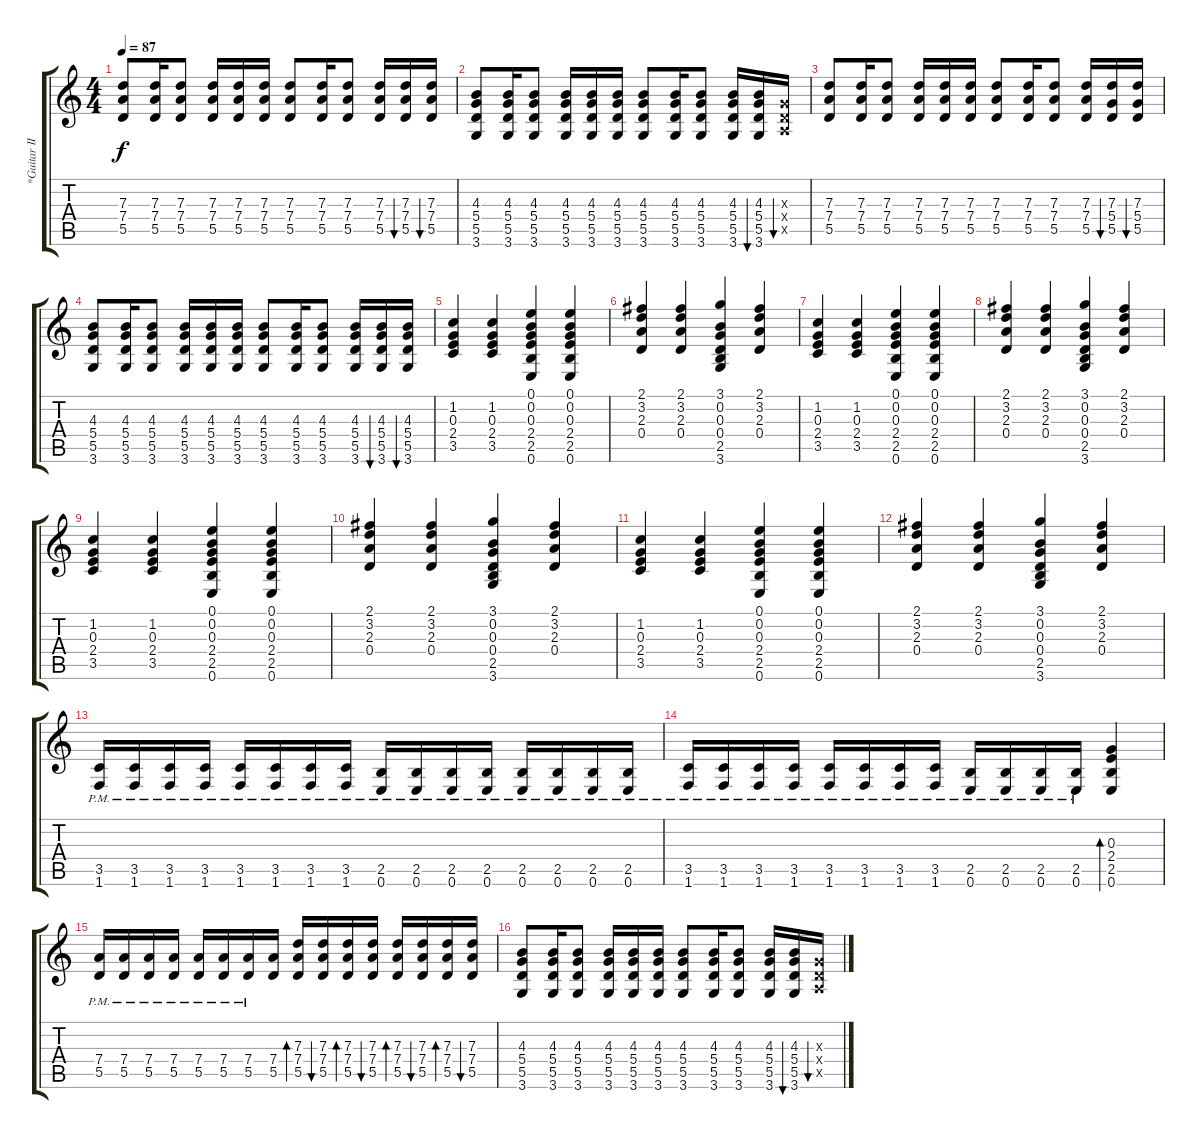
\track ("*Guitar II" "*Guitar II") {instrument overdrivenguitar}
\staff {score tabs}
\tuning (E4 B3 G3 D3 A2 E2) {hide}
\ts (4 4)
\tempo 87
\clef g2
\ks c
(7.3 7.4 5.5).8{dy f} (7.3 7.4 5.5).16 (7.3 7.4 5.5).8 (7.3 7.4 5.5).16 (7.3 7.4 5.5).16 (7.3 7.4 5.5).16 (7.3 7.4 5.5).8 (7.3 7.4 5.5).16 (7.3 7.4 5.5).8 (7.3 7.4 5.5).16 (7.3 7.4 5.5).16{bu 120} (7.3 7.4 5.5).16{bu 480} |
(4.3 5.4 5.5 3.6).8 (4.3 5.4 5.5 3.6).16 (4.3 5.4 5.5 3.6).8 (4.3 5.4 5.5 3.6).16 (4.3 5.4 5.5 3.6).16 (4.3 5.4 5.5 3.6).16 (4.3 5.4 5.5 3.6).8 (4.3 5.4 5.5 3.6).16 (4.3 5.4 5.5 3.6).8 (4.3 5.4 5.5 3.6).16 (4.3 5.4 5.5 3.6).16{bu 120} (0.3{x} 0.4{x} 0.5{x}).16{bu 480} |
(7.3 7.4 5.5).8 (7.3 7.4 5.5).16 (7.3 7.4 5.5).8 (7.3 7.4 5.5).16 (7.3 7.4 5.5).16 (7.3 7.4 5.5).16 (7.3 7.4 5.5).8 (7.3 7.4 5.5).16 (7.3 7.4 5.5).8 (7.3 7.4 5.5).16 (7.3 5.4 5.5).16{bu 480} (7.3 5.4 5.5).16{bu 480} |
(4.3 5.4 5.5 3.6).8 (4.3 5.4 5.5 3.6).16 (4.3 5.4 5.5 3.6).8 (4.3 5.4 5.5 3.6).16 (4.3 5.4 5.5 3.6).16 (4.3 5.4 5.5 3.6).16 (4.3 5.4 5.5 3.6).8 (4.3 5.4 5.5 3.6).16 (4.3 5.4 5.5 3.6).8 (4.3 5.4 5.5 3.6).16 (4.3 5.4 5.5 3.6).16{bu 480} (4.3 5.4 5.5 3.6).16{bu 480} |
(1.2 0.3 2.4 3.5).4 (1.2 0.3 2.4 3.5).4 (0.1 0.2 0.3 2.4 2.5 0.6).4 (0.1 0.2 0.3 2.4 2.5 0.6).4 |
(2.1 3.2 2.3 0.4).4 (2.1 3.2 2.3 0.4).4 (3.1 0.2 0.3 0.4 2.5 3.6).4 (2.1 3.2 2.3 0.4).4 |
(1.2 0.3 2.4 3.5).4 (1.2 0.3 2.4 3.5).4 (0.1 0.2 0.3 2.4 2.5 0.6).4 (0.1 0.2 0.3 2.4 2.5 0.6).4 |
(2.1 3.2 2.3 0.4).4 (2.1 3.2 2.3 0.4).4 (3.1 0.2 0.3 0.4 2.5 3.6).4 (2.1 3.2 2.3 0.4).4 |
(1.2 0.3 2.4 3.5).4 (1.2 0.3 2.4 3.5).4 (0.1 0.2 0.3 2.4 2.5 0.6).4 (0.1 0.2 0.3 2.4 2.5 0.6).4 |
(2.1 3.2 2.3 0.4).4 (2.1 3.2 2.3 0.4).4 (3.1 0.2 0.3 0.4 2.5 3.6).4 (2.1 3.2 2.3 0.4).4 |
(1.2 0.3 2.4 3.5).4 (1.2 0.3 2.4 3.5).4 (0.1 0.2 0.3 2.4 2.5 0.6).4 (0.1 0.2 0.3 2.4 2.5 0.6).4 |
(2.1 3.2 2.3 0.4).4 (2.1 3.2 2.3 0.4).4 (3.1 0.2 0.3 0.4 2.5 3.6).4 (2.1 3.2 2.3 0.4).4 |
(3.5{pm} 1.6).16 (3.5{pm} 1.6).16 (3.5{pm} 1.6).16 (3.5{pm} 1.6).16 (3.5{pm} 1.6).16 (3.5{pm} 1.6).16 (3.5{pm} 1.6).16 (3.5{pm} 1.6).16 (2.5 0.6{pm}).16 (2.5 0.6{pm}).16 (2.5 0.6{pm}).16 (2.5 0.6{pm}).16 (2.5 0.6{pm}).16 (2.5 0.6{pm}).16 (2.5 0.6{pm}).16 (2.5 0.6{pm}).16 |
(3.5{pm} 1.6).16 (3.5{pm} 1.6).16 (3.5{pm} 1.6).16 (3.5{pm} 1.6).16 (3.5{pm} 1.6).16 (3.5{pm} 1.6).16 (3.5{pm} 1.6).16 (3.5{pm} 1.6).16 (2.5 0.6{pm}).16 (2.5 0.6{pm}).16 (2.5 0.6{pm}).16 (2.5{pm} 0.6).16 (0.3 2.4 2.5 0.6).4{bd 120} |
(7.4{pm} 5.5).16 (7.4{pm} 5.5).16 (7.4{pm} 5.5).16 (7.4{pm} 5.5).16 (7.4{pm} 5.5).16 (7.4{pm} 5.5).16 (7.4{pm} 5.5).16 (7.4 5.5).16 (7.3 7.4 5.5).16{bd 240} (7.3 7.4 5.5).16{bu 240} (7.3 7.4 5.5).16{bd 240} (7.3 7.4 5.5).16{bu 240} (7.3 7.4 5.5).16{bd 240} (7.3 7.4 5.5).16{bu 240} (7.3 7.4 5.5).16{bd 240} (7.3 7.4 5.5).16{bu 240} |
(4.3 5.4 5.5 3.6).8 (4.3 5.4 5.5 3.6).16 (4.3 5.4 5.5 3.6).8 (4.3 5.4 5.5 3.6).16 (4.3 5.4 5.5 3.6).16 (4.3 5.4 5.5 3.6).16 (4.3 5.4 5.5 3.6).8 (4.3 5.4 5.5 3.6).16 (4.3 5.4 5.5 3.6).8 (4.3 5.4 5.5 3.6).16 (4.3 5.4 5.5 3.6).16{bu 120} (0.3{x} 0.4{x} 0.5{x}).16{bu 480}
